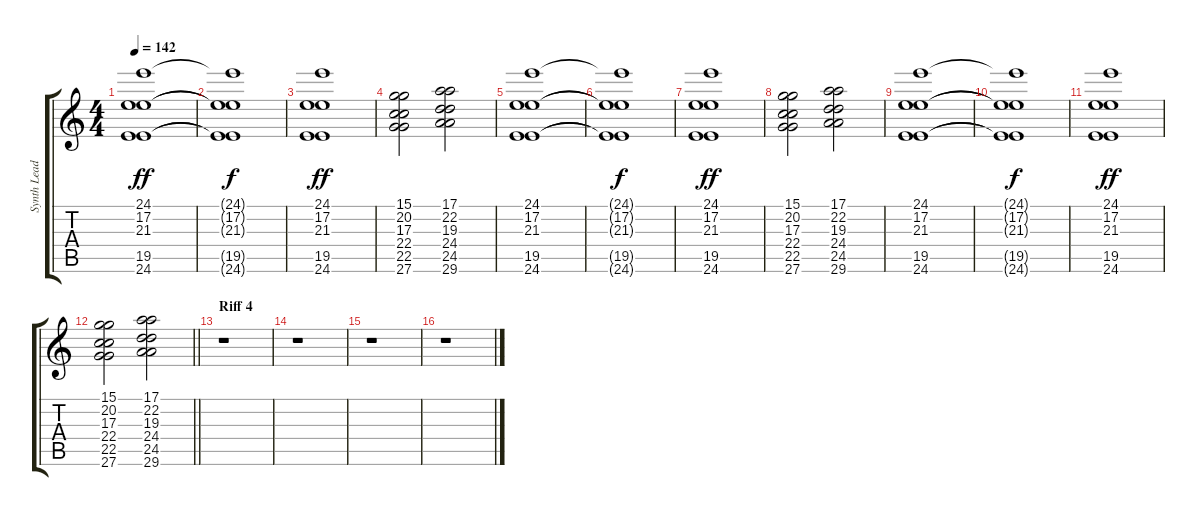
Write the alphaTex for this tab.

\track ("Synth Lead" "Synth Lead") {instrument lead1square}
\staff {score tabs}
\tuning (E4 B3 G3 D3 A2 E2) {hide}
\ts (4 4)
\tempo 142
\clef g2
\ks c
(24.1 17.2 21.3 19.5 24.6).1{dy ff} |
(24.1{t} 17.2{t} 21.3{t} 19.5{t} 24.6{t}).1{dy f} |
(24.1 17.2 21.3 19.5 24.6).1{dy ff} |
(15.1 20.2 17.3 22.4 22.5 27.6).2 (17.1 22.2 19.3 24.4 24.5 29.6).2 |
(24.1 17.2 21.3 19.5 24.6).1 |
(24.1{t} 17.2{t} 21.3{t} 19.5{t} 24.6{t}).1{dy f} |
(24.1 17.2 21.3 19.5 24.6).1{dy ff} |
(15.1 20.2 17.3 22.4 22.5 27.6).2 (17.1 22.2 19.3 24.4 24.5 29.6).2 |
(24.1 17.2 21.3 19.5 24.6).1 |
(24.1{t} 17.2{t} 21.3{t} 19.5{t} 24.6{t}).1{dy f} |
(24.1 17.2 21.3 19.5 24.6).1{dy ff} |
\barLineRight lightlight
(15.1 20.2 17.3 22.4 22.5 27.6).2 (17.1 22.2 19.3 24.4 24.5 29.6).2 |
\section ("" "Riff 4")
r.1 |
r.1 |
r.1 |
r.1
